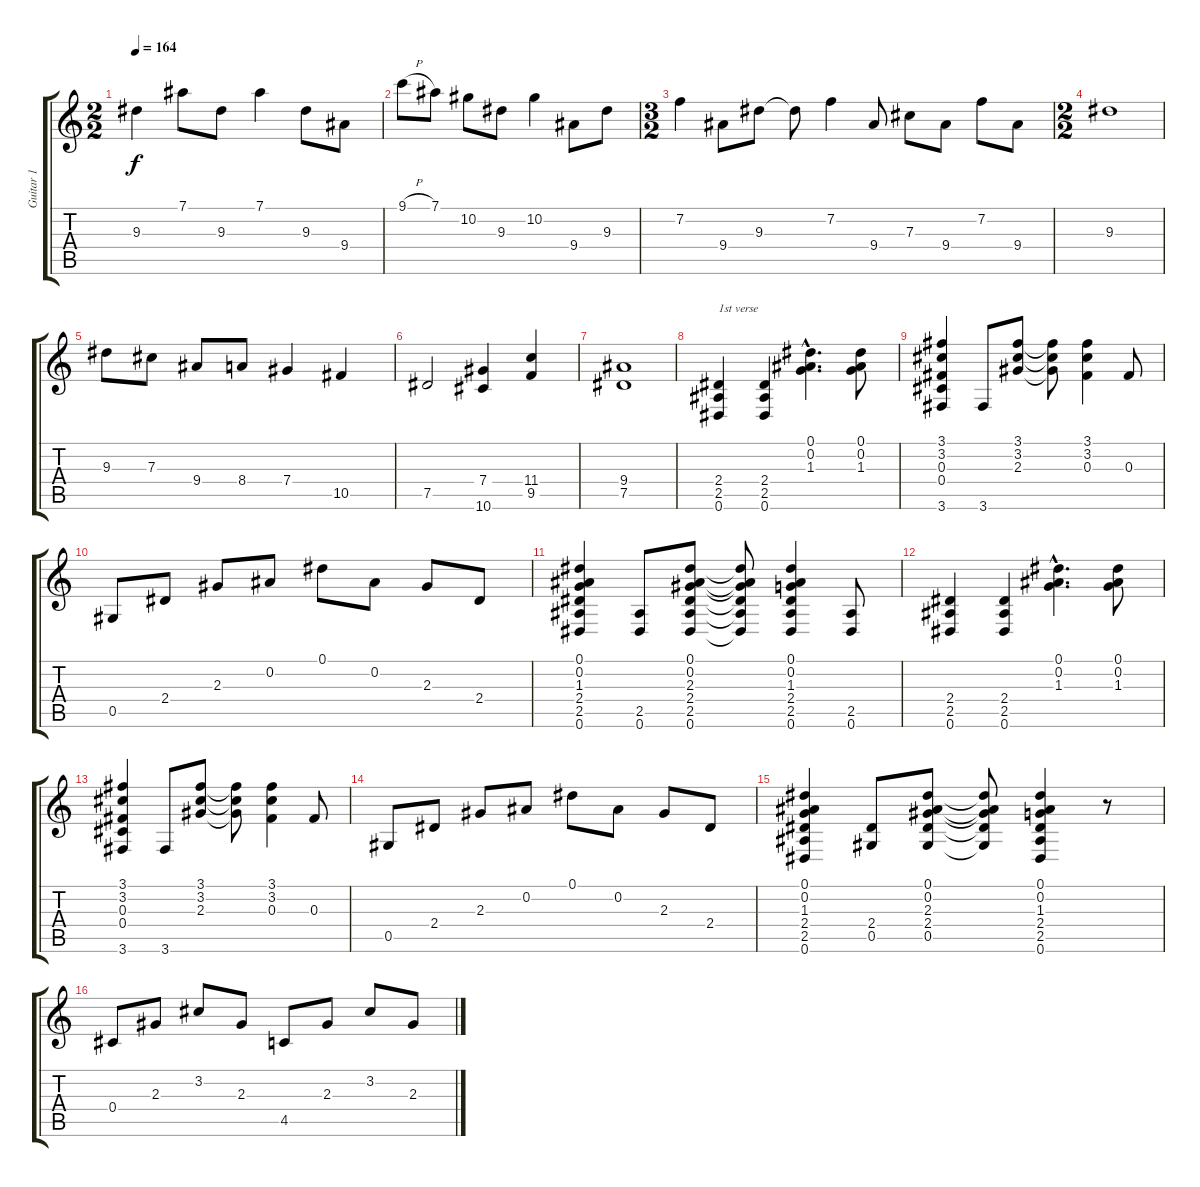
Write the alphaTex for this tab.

\track ("Guitar 1" "Guitar 1") {instrument acousticguitarsteel}
\staff {score tabs}
\tuning (Eb4 Bb3 Gb3 Db3 Ab2 Eb2) {hide}
\ts (2 2)
\tempo 164
\clef g2
\ks c
9.3.4{dy f instrument acousticguitarsteel} 7.1.8 9.3.8 7.1.4 9.3.8 9.4.8 |
9.1{h}.8 7.1.8 10.2.8 9.3.8 10.2.4 9.4.8 9.3.8 |
\ts (3 2)
7.2.4 9.4.8 9.3.8 9.3{t}.8 7.2.4 9.4.8 7.3.8 9.4.8 7.2.8 9.4.8 |
\ts (2 2)
9.3.1 |
9.3.8 7.3.8 9.4.8 8.4.8 7.4.4 10.5.4 |
7.5.2 (7.4 10.6).4 (11.4 9.5).4 |
(9.4 7.5).1 |
(2.4 2.5 0.6).4{txt "1st verse"} (2.4 2.5 0.6).4 (0.1{hac} 0.2{hac} 1.3{hac}).4{d} (0.1 0.2 1.3).8 |
(3.1 3.2 0.3 0.4 3.6).4 3.6.8 (3.1 3.2 2.3).8 (3.1{t} 3.2{t} 2.3{t}).8 (3.1 3.2 0.3).4 0.3.8 |
0.5.8 2.4.8 2.3.8 0.2.8 0.1.8 0.2.8 2.3.8 2.4.8 |
(0.1 0.2 1.3 2.4 2.5 0.6).4 (2.5 0.6).8 (0.1 0.2 2.3 2.4 2.5 0.6).8 (0.1{t} 0.2{t} 2.3{t} 2.4{t} 2.5{t} 0.6{t}).8 (0.1 0.2 1.3 2.4 2.5 0.6).4 (2.5 0.6).8 |
(2.4 2.5 0.6).4 (2.4 2.5 0.6).4 (0.1{hac} 0.2{hac} 1.3{hac}).4{d} (0.1 0.2 1.3).8 |
(3.1 3.2 0.3 0.4 3.6).4 3.6.8 (3.1 3.2 2.3).8 (3.1{t} 3.2{t} 2.3{t}).8 (3.1 3.2 0.3).4 0.3.8 |
0.5.8 2.4.8 2.3.8 0.2.8 0.1.8 0.2.8 2.3.8 2.4.8 |
(0.1 0.2 1.3 2.4 2.5 0.6).4 (2.4 0.5).8 (0.1 0.2 2.3 2.4 0.5).8 (0.1{t} 0.2{t} 2.3{t} 2.4{t} 0.5{t}).8 (0.1 0.2 1.3 2.4 2.5 0.6).4 r.8 |
0.4.8 2.3.8 3.2.8 2.3.8 4.5.8 2.3.8 3.2.8 2.3.8
